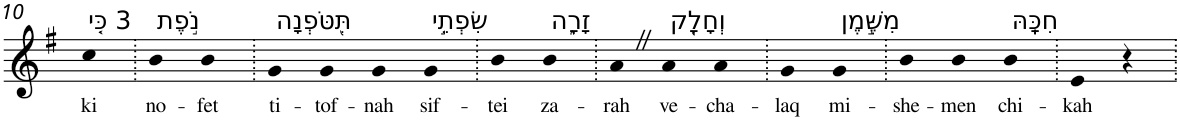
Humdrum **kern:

**kern	**text
*part1	*part1
*staff1	*staff1
*I"Piano	*
*I'Pno	*
!!LO:PB:g=z
*clefG2	*
*k[f#]	*
*G:	*
=10	=10
!LO:TX:a:t=3 כִּ֤י	!
!	!LO:LY:b
4cc	ki
=11.	=11.
!LO:TX:a:t=נֹ֣פֶת	!
!	!LO:LY:b
4b	no-
!	!LO:LY:b
4b	-fet
=12.	=12.
!LO:TX:a:t=תִּ֭טֹּפְנָה	!
!	!LO:LY:b
4g	ti-
!	!LO:LY:b
4g	-tof-
!	!LO:LY:b
4g	-nah
!LO:TX:a:t=שִׂפְתֵ֣י	!
!	!LO:LY:b
4g	sif-
=13.	=13.
!	!LO:LY:b
4b	-tei
!LO:TX:a:t=זָרָ֑ה	!
!	!LO:LY:b
4b	za-
=14.	=14.
!	!LO:LY:b
4aZ	-rah
!LO:TX:a:t=וְחָלָ֖ק	!
!	!LO:LY:b
4a	ve-
!	!LO:LY:b
4a	-cha-
=15.	=15.
!	!LO:LY:b
4g	-laq
!LO:TX:a:t=מִשֶּׁ֣מֶן	!
!	!LO:LY:b
4g	mi-
=16.	=16.
!	!LO:LY:b
4b	-she-
!	!LO:LY:b
4b	-men
!LO:TX:a:t=חִכָּֽהּ	!
!	!LO:LY:b
4b	chi-
=17.	=17.
!	!LO:LY:b
4e	-kah
4r	.
=.	=.
*-	*-
